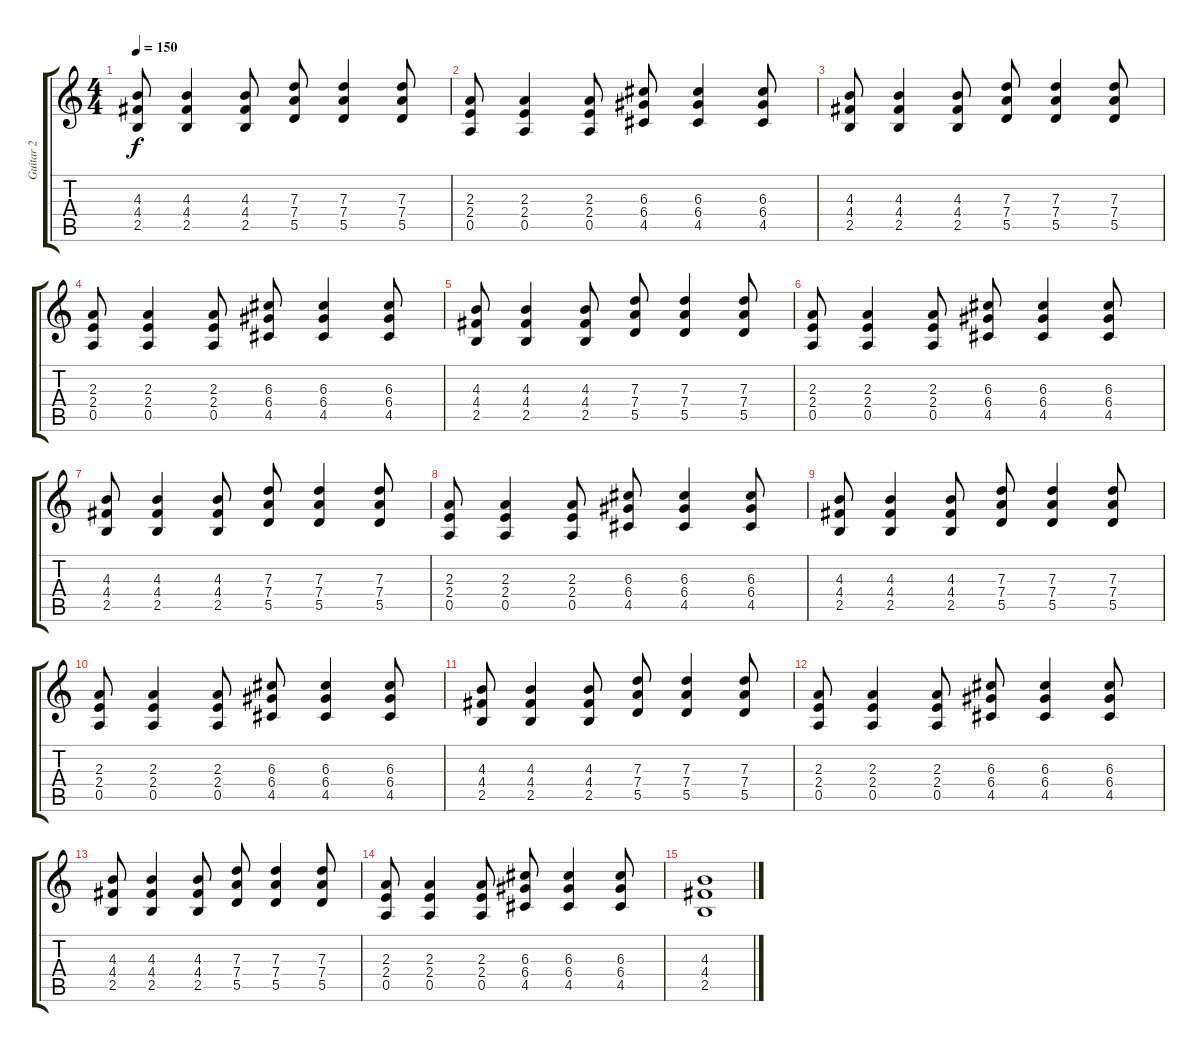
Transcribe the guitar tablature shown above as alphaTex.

\track ("Guitar 2" "Guitar 2") {instrument distortionguitar}
\staff {score tabs}
\tuning (E4 B3 G3 D3 A2 E2) {hide}
\ts (4 4)
\tempo 150
\clef g2
\ks c
(4.3 4.4 2.5).8{dy f instrument distortionguitar} (4.3 4.4 2.5).4 (4.3 4.4 2.5).8 (7.3 7.4 5.5).8 (7.3 7.4 5.5).4 (7.3 7.4 5.5).8 |
(2.3 2.4 0.5).8 (2.3 2.4 0.5).4 (2.3 2.4 0.5).8 (6.3 6.4 4.5).8 (6.3 6.4 4.5).4 (6.3 6.4 4.5).8 |
(4.3 4.4 2.5).8 (4.3 4.4 2.5).4 (4.3 4.4 2.5).8 (7.3 7.4 5.5).8 (7.3 7.4 5.5).4 (7.3 7.4 5.5).8 |
(2.3 2.4 0.5).8 (2.3 2.4 0.5).4 (2.3 2.4 0.5).8 (6.3 6.4 4.5).8 (6.3 6.4 4.5).4 (6.3 6.4 4.5).8 |
(4.3 4.4 2.5).8 (4.3 4.4 2.5).4 (4.3 4.4 2.5).8 (7.3 7.4 5.5).8 (7.3 7.4 5.5).4 (7.3 7.4 5.5).8 |
(2.3 2.4 0.5).8 (2.3 2.4 0.5).4 (2.3 2.4 0.5).8 (6.3 6.4 4.5).8 (6.3 6.4 4.5).4 (6.3 6.4 4.5).8 |
(4.3 4.4 2.5).8 (4.3 4.4 2.5).4 (4.3 4.4 2.5).8 (7.3 7.4 5.5).8 (7.3 7.4 5.5).4 (7.3 7.4 5.5).8 |
(2.3 2.4 0.5).8 (2.3 2.4 0.5).4 (2.3 2.4 0.5).8 (6.3 6.4 4.5).8 (6.3 6.4 4.5).4 (6.3 6.4 4.5).8 |
(4.3 4.4 2.5).8 (4.3 4.4 2.5).4 (4.3 4.4 2.5).8 (7.3 7.4 5.5).8 (7.3 7.4 5.5).4 (7.3 7.4 5.5).8 |
(2.3 2.4 0.5).8 (2.3 2.4 0.5).4 (2.3 2.4 0.5).8 (6.3 6.4 4.5).8 (6.3 6.4 4.5).4 (6.3 6.4 4.5).8 |
(4.3 4.4 2.5).8 (4.3 4.4 2.5).4 (4.3 4.4 2.5).8 (7.3 7.4 5.5).8 (7.3 7.4 5.5).4 (7.3 7.4 5.5).8 |
(2.3 2.4 0.5).8 (2.3 2.4 0.5).4 (2.3 2.4 0.5).8 (6.3 6.4 4.5).8 (6.3 6.4 4.5).4 (6.3 6.4 4.5).8 |
(4.3 4.4 2.5).8 (4.3 4.4 2.5).4 (4.3 4.4 2.5).8 (7.3 7.4 5.5).8 (7.3 7.4 5.5).4 (7.3 7.4 5.5).8 |
(2.3 2.4 0.5).8 (2.3 2.4 0.5).4 (2.3 2.4 0.5).8 (6.3 6.4 4.5).8 (6.3 6.4 4.5).4 (6.3 6.4 4.5).8 |
(4.3 4.4 2.5).1
